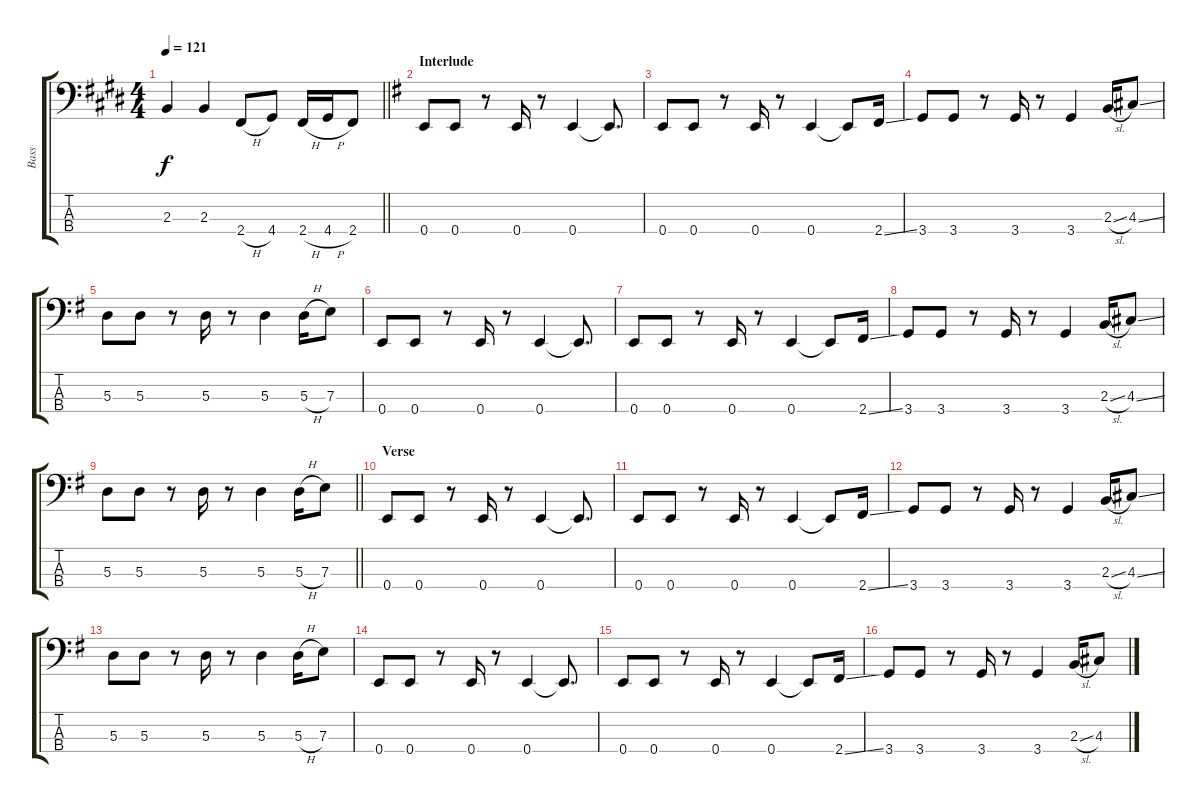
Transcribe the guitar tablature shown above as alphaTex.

\track ("Bass" "Bass") {instrument electricbassfinger}
\staff {score tabs}
\tuning (G2 D2 A1 E1) {hide}
\ts (4 4)
\tempo 121
\clef f4
\barLineRight lightlight
\ks e
2.3.4{dy f} 2.3.4 2.4{h}.8 4.4.8 2.4{h}.16 4.4{h}.16 2.4.8 |
\section ("" "Interlude")
\ks g
0.4.8 0.4.8 r.8 0.4.16 r.8 0.4.4 0.4{t}.8{d} |
0.4.8 0.4.8 r.8 0.4.16 r.8 0.4.4 0.4{t}.8 2.4{ss}.16 |
3.4.8 3.4.8 r.8 3.4.16 r.8 3.4.4 2.3{sl}.16 4.3{ss}.8 |
5.3.8 5.3.8 r.8 5.3.16 r.8 5.3.4 5.3{h}.16 7.3.8 |
0.4.8 0.4.8 r.8 0.4.16 r.8 0.4.4 0.4{t}.8{d} |
0.4.8 0.4.8 r.8 0.4.16 r.8 0.4.4 0.4{t}.8 2.4{ss}.16 |
3.4.8 3.4.8 r.8 3.4.16 r.8 3.4.4 2.3{sl}.16 4.3{ss}.8 |
\barLineRight lightlight
5.3.8 5.3.8 r.8 5.3.16 r.8 5.3.4 5.3{h}.16 7.3.8 |
\section ("" "Verse")
0.4.8 0.4.8 r.8 0.4.16 r.8 0.4.4 0.4{t}.8{d} |
0.4.8 0.4.8 r.8 0.4.16 r.8 0.4.4 0.4{t}.8 2.4{ss}.16 |
3.4.8 3.4.8 r.8 3.4.16 r.8 3.4.4 2.3{sl}.16 4.3{ss}.8 |
5.3.8 5.3.8 r.8 5.3.16 r.8 5.3.4 5.3{h}.16 7.3.8 |
0.4.8 0.4.8 r.8 0.4.16 r.8 0.4.4 0.4{t}.8{d} |
0.4.8 0.4.8 r.8 0.4.16 r.8 0.4.4 0.4{t}.8 2.4{ss}.16 |
3.4.8 3.4.8 r.8 3.4.16 r.8 3.4.4 2.3{sl}.16 4.3{ss}.8
